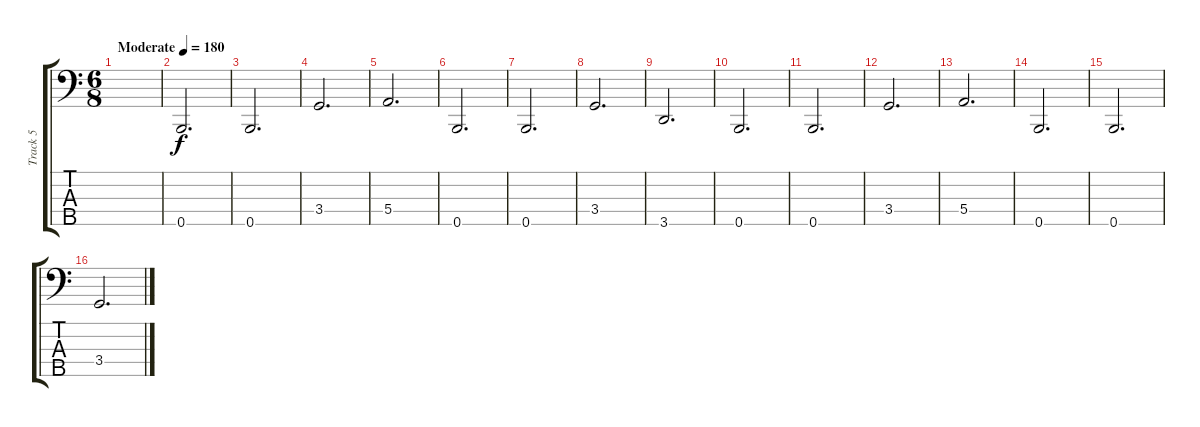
\track ("Track 5" "Track 5") {instrument electricbassfinger}
\staff {score tabs}
\tuning (G2 D2 A1 E1 B0) {hide}
\ts (6 8)
\tempo (180 "Moderate")
\clef f4
\ks c
|
0.5.2{d} |
0.5.2{d} |
3.4.2{d} |
5.4.2{d} |
0.5.2{d} |
0.5.2{d} |
3.4.2{d} |
3.5.2{d} |
0.5.2{d} |
0.5.2{d} |
3.4.2{d} |
5.4.2{d} |
0.5.2{d} |
0.5.2{d} |
3.4.2{d}
